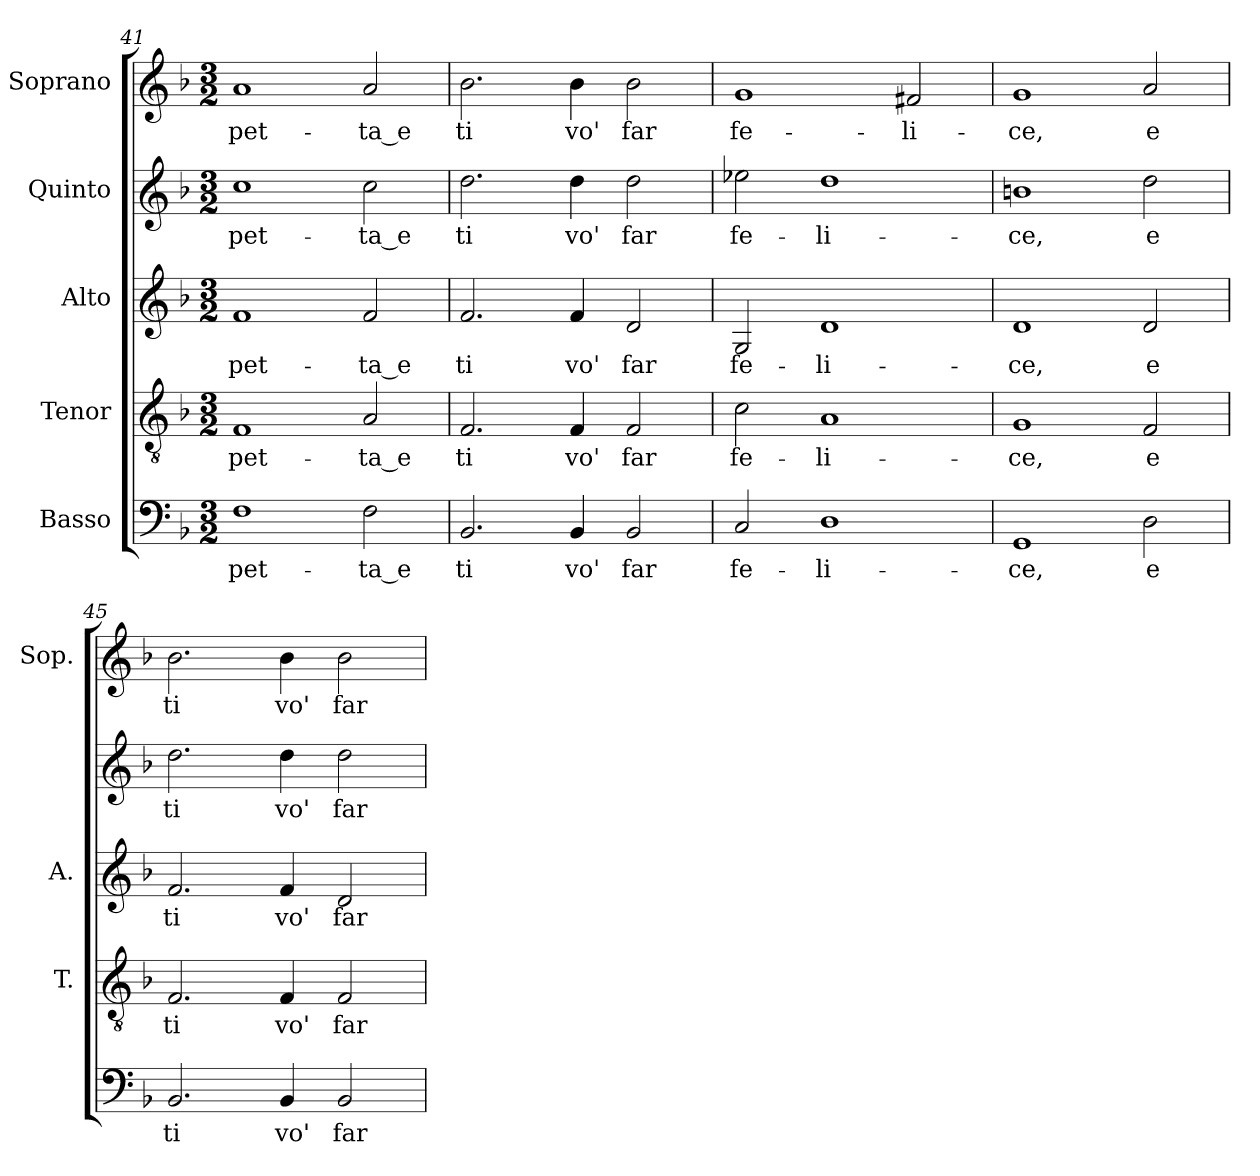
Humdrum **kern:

**kern	**text	**kern	**text	**kern	**text	**kern	**text	**kern	**text
*part5	*part5	*part4	*part4	*part3	*part3	*part2	*part2	*part1	*part1
*staff5	*staff5	*staff4	*staff4	*staff3	*staff3	*staff2	*staff2	*staff1	*staff1
*I"Basso	*	*I"Tenor	*	*I"Alto	*	*I"Quinto	*	*I"Soprano	*
*	*	*I'T.	*	*I'A.	*	*	*	*I'Sop.	*
*clefF4	*	*clefGv2	*	*clefG2	*	*clefG2	*	*clefG2	*
*	*	*ITrd7c12	*	*	*	*	*	*	*
*k[b-]	*	*k[b-]	*	*k[b-]	*	*k[b-]	*	*k[b-]	*
*F:	*	*F:	*	*F:	*	*F:	*	*F:	*
*M3/2	*	*M3/2	*	*M3/2	*	*M3/2	*	*M3/2	*
=41	=41	=41	=41	=41	=41	=41	=41	=41	=41
!	!LO:LY:b:color=#000000	!	!	!	!	!	!	!	!
!	!	!	!LO:LY:b:color=#000000	!	!	!	!	!	!
!	!	!	!	!	!LO:LY:b:color=#000000	!	!	!	!
!	!	!	!	!	!	!	!LO:LY:b:color=#000000	!	!
!	!	!	!	!	!	!	!	!	!LO:LY:b:color=#000000
1Fi	-pet-	1FFi	-pet-	1fi	-pet-	1cci	-pet-	1ai	-pet-
!	!LO:LY:b:color=#000000	!	!	!	!	!	!	!	!
!	!	!	!LO:LY:b:color=#000000	!	!	!	!	!	!
!	!	!	!	!	!LO:LY:b:color=#000000	!	!	!	!
!	!	!	!	!	!	!	!LO:LY:b:color=#000000	!	!
!	!	!	!	!	!	!	!	!	!LO:LY:b:color=#000000
2Fi\	-ta_e	2AAi/	-ta_e	2fi/	-ta_e	2cci\	-ta_e	2ai/	-ta_e
!!LO:LB:g=z
=42	=42	=42	=42	=42	=42	=42	=42	=42	=42
!	!LO:LY:b:color=#000000	!	!	!	!	!	!	!	!
!	!	!	!LO:LY:b:color=#000000	!	!	!	!	!	!
!	!	!	!	!	!LO:LY:b:color=#000000	!	!	!	!
!	!	!	!	!	!	!	!LO:LY:b:color=#000000	!	!
!	!	!	!	!	!	!	!	!	!LO:LY:b:color=#000000
2.BB-i/	ti	2.FFi/	ti	2.fi/	ti	2.ddi\	ti	2.b-i\	ti
!	!LO:LY:b:color=#000000	!	!	!	!	!	!	!	!
!	!	!	!LO:LY:b:color=#000000	!	!	!	!	!	!
!	!	!	!	!	!LO:LY:b:color=#000000	!	!	!	!
!	!	!	!	!	!	!	!LO:LY:b:color=#000000	!	!
!	!	!	!	!	!	!	!	!	!LO:LY:b:color=#000000
4BB-i/	vo'	4FFi/	vo'	4fi/	vo'	4ddi\	vo'	4b-i\	vo'
!	!LO:LY:b:color=#000000	!	!	!	!	!	!	!	!
!	!	!	!LO:LY:b:color=#000000	!	!	!	!	!	!
!	!	!	!	!	!LO:LY:b:color=#000000	!	!	!	!
!	!	!	!	!	!	!	!LO:LY:b:color=#000000	!	!
!	!	!	!	!	!	!	!	!	!LO:LY:b:color=#000000
2BB-i/	far	2FFi/	far	2di/	far	2ddi\	far	2b-i\	far
=43	=43	=43	=43	=43	=43	=43	=43	=43	=43
!	!LO:LY:b:color=#000000	!	!	!	!	!	!	!	!
!	!	!	!LO:LY:b:color=#000000	!	!	!	!	!	!
!	!	!	!	!	!LO:LY:b:color=#000000	!	!	!	!
!	!	!	!	!	!	!	!LO:LY:b:color=#000000	!	!
!	!	!	!	!	!	!	!	!	!LO:LY:b:color=#000000
2Ci/	fe-	2Ci\	fe-	2Gi/	fe-	2ee-Xi\	fe-	1gi	fe-
!	!LO:LY:b:color=#000000	!	!	!	!	!	!	!	!
!	!	!	!LO:LY:b:color=#000000	!	!	!	!	!	!
!	!	!	!	!	!LO:LY:b:color=#000000	!	!	!	!
!	!	!	!	!	!	!	!LO:LY:b:color=#000000	!	!
1Di	-li-	1AAi	-li-	1di	-li-	1ddi	-li-	.	.
!	!	!	!	!	!	!	!	!	!LO:LY:b:color=#000000
.	.	.	.	.	.	.	.	2f#Xi/	-li-
=44	=44	=44	=44	=44	=44	=44	=44	=44	=44
!	!LO:LY:b:color=#000000	!	!	!	!	!	!	!	!
!	!	!	!LO:LY:b:color=#000000	!	!	!	!	!	!
!	!	!	!	!	!LO:LY:b:color=#000000	!	!	!	!
!	!	!	!	!	!	!	!LO:LY:b:color=#000000	!	!
!	!	!	!	!	!	!	!	!	!LO:LY:b:color=#000000
1GGi	-ce,	1GGi	-ce,	1di	-ce,	1bni	-ce,	1gi	-ce,
!	!LO:LY:b:color=#000000	!	!	!	!	!	!	!	!
!	!	!	!LO:LY:b:color=#000000	!	!	!	!	!	!
!	!	!	!	!	!LO:LY:b:color=#000000	!	!	!	!
!	!	!	!	!	!	!	!LO:LY:b:color=#000000	!	!
!	!	!	!	!	!	!	!	!	!LO:LY:b:color=#000000
2Di\	e	2FFi/	e	2di/	e	2ddi\	e	2ai/	e
=45	=45	=45	=45	=45	=45	=45	=45	=45	=45
!	!LO:LY:b:color=#000000	!	!	!	!	!	!	!	!
!	!	!	!LO:LY:b:color=#000000	!	!	!	!	!	!
!	!	!	!	!	!LO:LY:b:color=#000000	!	!	!	!
!	!	!	!	!	!	!	!LO:LY:b:color=#000000	!	!
!	!	!	!	!	!	!	!	!	!LO:LY:b:color=#000000
2.BB-i/	ti	2.FFi/	ti	2.fi/	ti	2.ddi\	ti	2.b-i\	ti
!	!LO:LY:b:color=#000000	!	!	!	!	!	!	!	!
!	!	!	!LO:LY:b:color=#000000	!	!	!	!	!	!
!	!	!	!	!	!LO:LY:b:color=#000000	!	!	!	!
!	!	!	!	!	!	!	!LO:LY:b:color=#000000	!	!
!	!	!	!	!	!	!	!	!	!LO:LY:b:color=#000000
4BB-i/	vo'	4FFi/	vo'	4fi/	vo'	4ddi\	vo'	4b-i\	vo'
!	!LO:LY:b:color=#000000	!	!	!	!	!	!	!	!
!	!	!	!LO:LY:b:color=#000000	!	!	!	!	!	!
!	!	!	!	!	!LO:LY:b:color=#000000	!	!	!	!
!	!	!	!	!	!	!	!LO:LY:b:color=#000000	!	!
!	!	!	!	!	!	!	!	!	!LO:LY:b:color=#000000
2BB-i/	far	2FFi/	far	2di/	far	2ddi\	far	2b-i\	far
=	=	=	=	=	=	=	=	=	=
*-	*-	*-	*-	*-	*-	*-	*-	*-	*-
